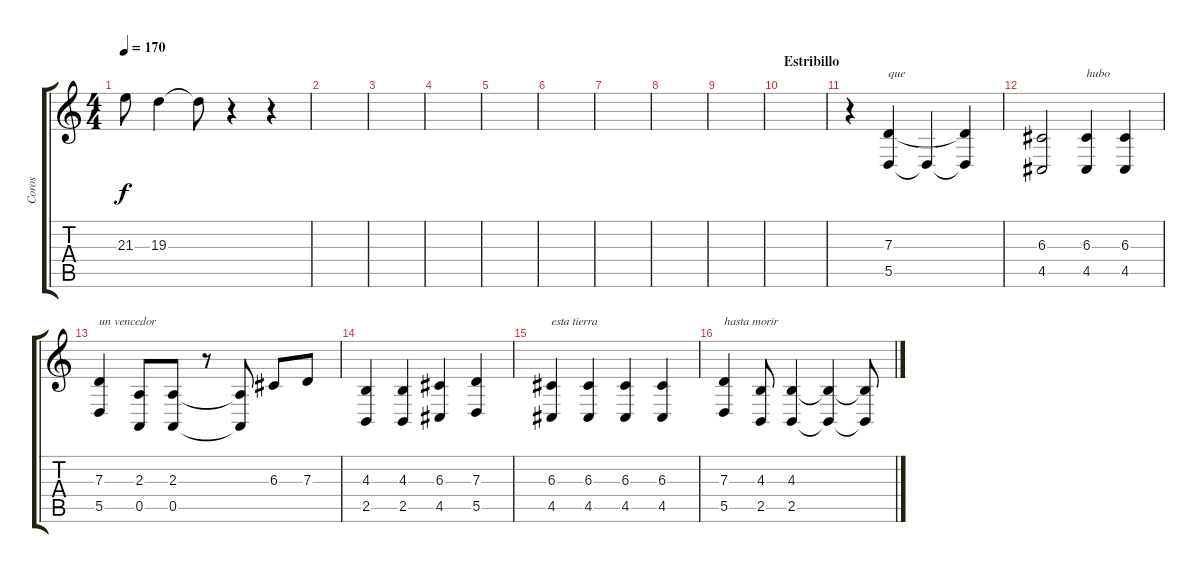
\track ("Coros" "Coros") {instrument viola}
\staff {score tabs}
\tuning (E4 B3 G3 D3 A2 E2) {hide}
\ts (4 4)
\tempo 170
\clef g2
\ks c
21.3.8{dy f} 19.3.4 19.3{t}.8 r.4 r.4 |
|
|
|
|
|
|
|
|
\section ("" "Estribillo")
|
r.4 (7.3 5.5).4{txt "que"} 5.5{t}.4 (7.3{t} 5.5{t}).4 |
(6.3 4.5).2 (6.3 4.5).4{txt "hubo"} (6.3 4.5).4 |
(7.3 5.5).4{txt "un vencedor"} (2.3 0.5).8 (2.3 0.5).8 r.8 (2.3{t} 0.5{t}).8 6.3.8 7.3.8 |
(4.3 2.5).4 (4.3 2.5).4 (6.3 4.5).4 (7.3 5.5).4 |
(6.3 4.5).4{txt "esta tierra"} (6.3 4.5).4 (6.3 4.5).4 (6.3 4.5).4 |
(7.3 5.5).4{txt "hasta morir"} (4.3 2.5).8 (4.3 2.5).4 (4.3{t} 2.5{t}).4 (4.3{t} 2.5{t}).8
